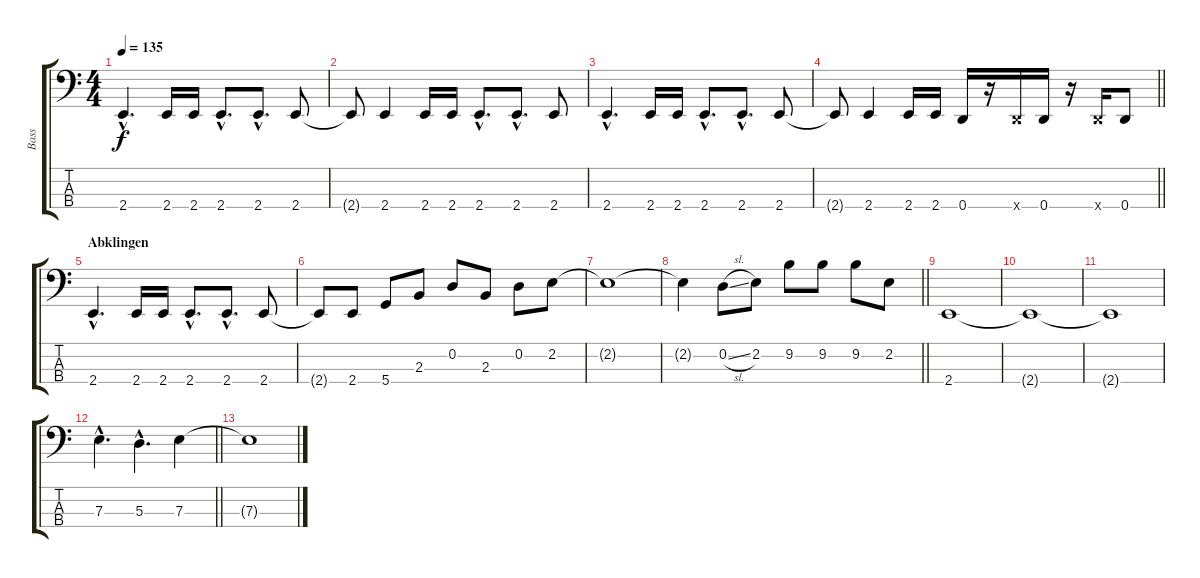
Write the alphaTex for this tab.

\track ("Bass" "Bass") {instrument electricbassfinger}
\staff {score tabs}
\tuning (G2 D2 A1 D1) {hide}
\ts (4 4)
\tempo 135
\clef f4
\ks c
2.4{hac}.4{d dy f} 2.4.16 2.4.16 2.4{hac}.8{d} 2.4{hac}.8{d} 2.4.8 |
2.4{t}.8 2.4.4 2.4.16 2.4.16 2.4{hac}.8{d} 2.4{hac}.8{d} 2.4.8 |
2.4{hac}.4{d} 2.4.16 2.4.16 2.4{hac}.8{d} 2.4{hac}.8{d} 2.4.8 |
\barLineRight lightlight
2.4{t}.8 2.4.4 2.4.16 2.4.16 0.4.16 r.16 0.4{x}.16 0.4.16 r.16 0.4{x}.16 0.4.8 |
\section ("" "Abklingen")
2.4{hac}.4{d} 2.4.16 2.4.16 2.4{hac}.8{d} 2.4{hac}.8{d} 2.4.8 |
2.4{t}.8 2.4.8 5.4.8 2.3.8 0.2.8 2.3.8 0.2.8 2.2.8 |
2.2{t}.1 |
\barLineRight lightlight
2.2{t}.4 0.2{sl}.8 2.2.8 9.2.8 9.2.8 9.2.8 2.2.8 |
2.4.1 |
2.4{t}.1 |
2.4{t}.1 |
\barLineRight lightlight
7.3{hac}.4{d} 5.3{hac}.4{d} 7.3.4 |
7.3{t}.1
